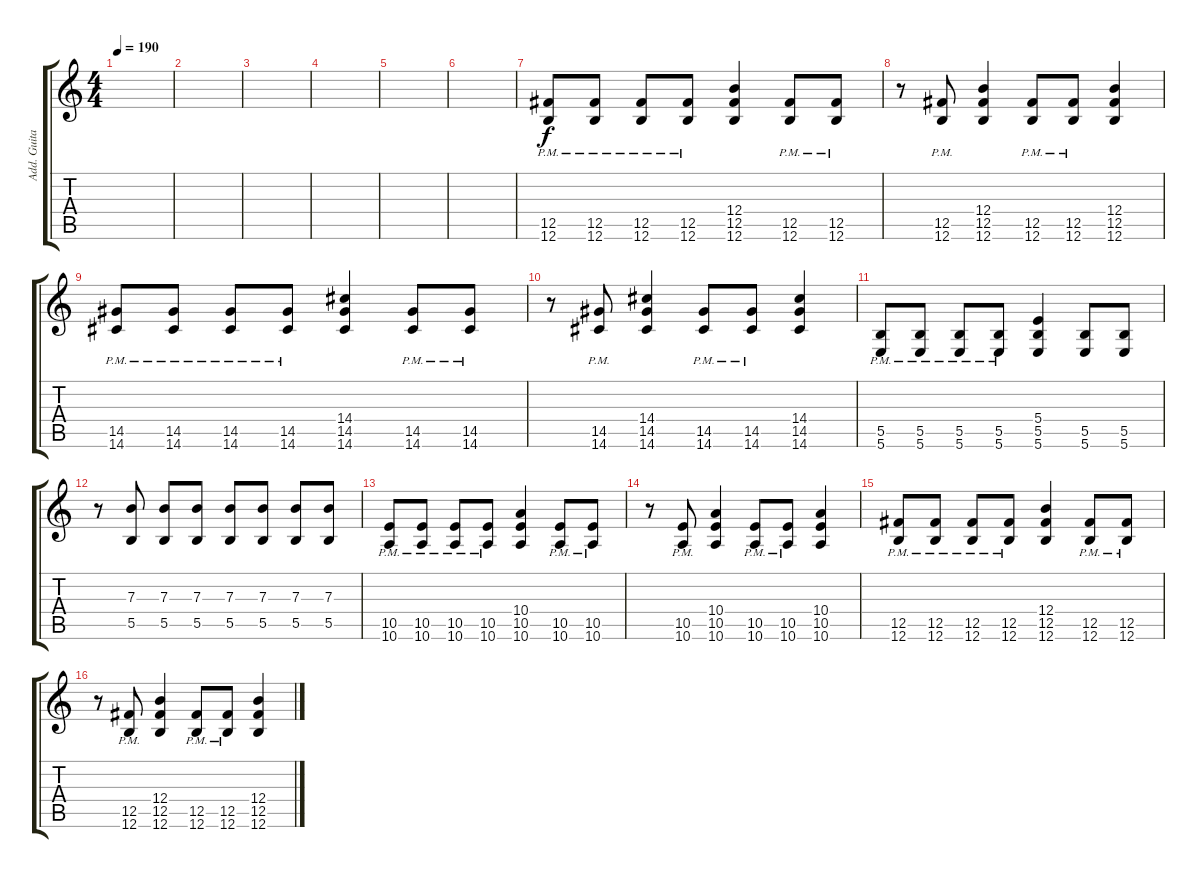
\track ("Add. Guitar" "Add. Guita") {instrument overdrivenguitar}
\staff {score tabs}
\tuning (Db4 Ab3 E3 B2 Gb2 B1) {hide}
\ts (4 4)
\tempo 190
\clef g2
\ks c
|
|
|
|
|
|
(12.5{pm} 12.6{pm}).8 (12.5{pm} 12.6{pm}).8 (12.5{pm} 12.6{pm}).8 (12.5{pm} 12.6{pm}).8 (12.4 12.5 12.6).4 (12.5{pm} 12.6{pm}).8 (12.5{pm} 12.6{pm}).8 |
r.8 (12.5{pm} 12.6{pm}).8 (12.4 12.5 12.6).4 (12.5{pm} 12.6{pm}).8 (12.5{pm} 12.6{pm}).8 (12.4 12.5 12.6).4 |
(14.5{pm} 14.6{pm}).8 (14.5{pm} 14.6{pm}).8 (14.5{pm} 14.6{pm}).8 (14.5{pm} 14.6{pm}).8 (14.4 14.5 14.6).4 (14.5{pm} 14.6{pm}).8 (14.5{pm} 14.6{pm}).8 |
r.8 (14.5{pm} 14.6{pm}).8 (14.4 14.5 14.6).4 (14.5{pm} 14.6{pm}).8 (14.5{pm} 14.6{pm}).8 (14.4 14.5 14.6).4 |
(5.5{pm} 5.6{pm}).8 (5.5{pm} 5.6{pm}).8 (5.5{pm} 5.6{pm}).8 (5.5{pm} 5.6{pm}).8 (5.4 5.5 5.6).4 (5.5 5.6).8 (5.5 5.6).8 |
r.8 (7.3 5.5).8 (7.3 5.5).8 (7.3 5.5).8 (7.3 5.5).8 (7.3 5.5).8 (7.3 5.5).8 (7.3 5.5).8 |
(10.5{pm} 10.6{pm}).8 (10.5{pm} 10.6{pm}).8 (10.5{pm} 10.6{pm}).8 (10.5{pm} 10.6{pm}).8 (10.4 10.5 10.6).4 (10.5{pm} 10.6{pm}).8 (10.5{pm} 10.6{pm}).8 |
r.8 (10.5{pm} 10.6{pm}).8 (10.4 10.5 10.6).4 (10.5{pm} 10.6{pm}).8 (10.5{pm} 10.6{pm}).8 (10.4 10.5 10.6).4 |
(12.5{pm} 12.6{pm}).8 (12.5{pm} 12.6{pm}).8 (12.5{pm} 12.6{pm}).8 (12.5{pm} 12.6{pm}).8 (12.4 12.5 12.6).4 (12.5{pm} 12.6{pm}).8 (12.5{pm} 12.6{pm}).8 |
r.8 (12.5{pm} 12.6{pm}).8 (12.4 12.5 12.6).4 (12.5{pm} 12.6{pm}).8 (12.5{pm} 12.6{pm}).8 (12.4 12.5 12.6).4
